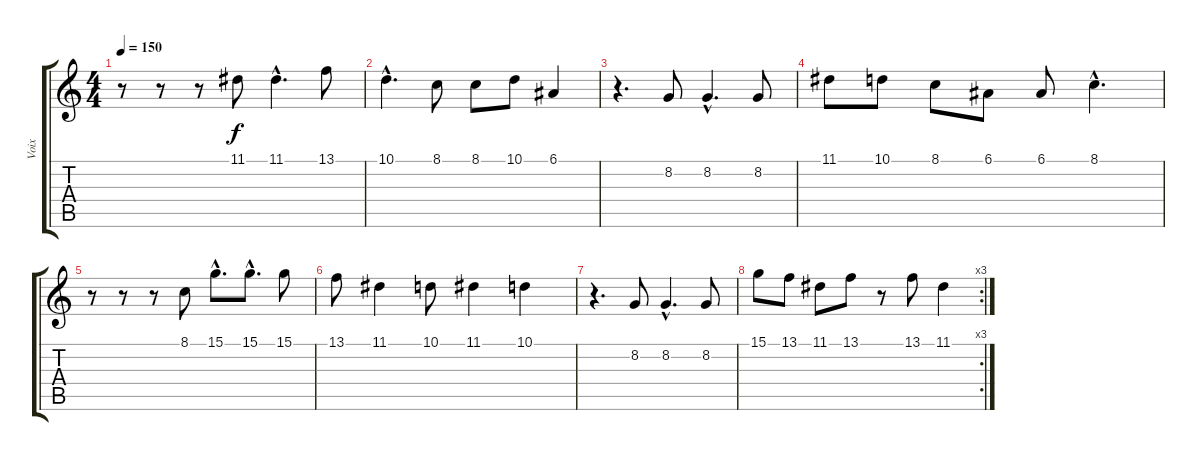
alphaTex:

\track ("Voix" "Voix") {instrument harmonica}
\staff {score tabs}
\tuning (E4 B3 G3 D3 A2 E2) {hide}
\ts (4 4)
\tempo 150
\clef g2
\ks c
r.8{dy f} r.8 r.8 11.1.8 11.1{hac}.4{d} 13.1.8 |
10.1{hac}.4{d} 8.1.8 8.1.8 10.1.8 6.1.4 |
r.4{d} 8.2.8 8.2{hac}.4{d} 8.2.8 |
11.1.8 10.1.8 8.1.8 6.1.8 6.1.8 8.1{hac}.4{d} |
r.8 r.8 r.8 8.1.8 15.1{hac}.8{d} 15.1{hac}.8{d} 15.1.8 |
13.1.8 11.1.4 10.1.8 11.1.4 10.1.4 |
r.4{d} 8.2.8 8.2{hac}.4{d} 8.2.8 |
\rc 3
15.1.8 13.1.8 11.1.8 13.1.8 r.8 13.1.8 11.1.4
